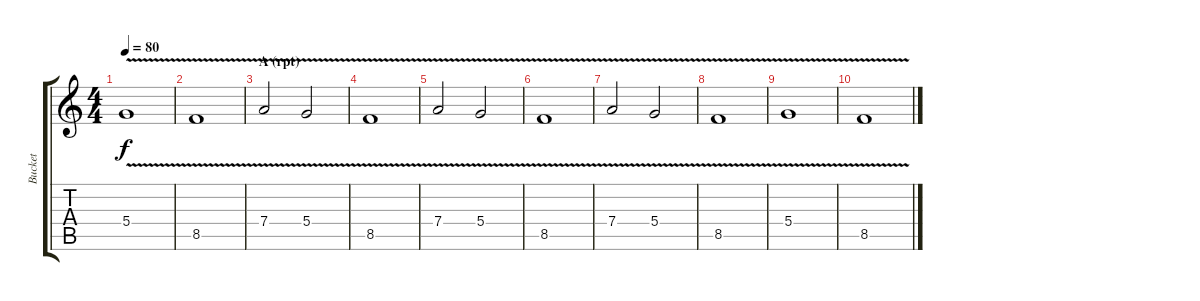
\track ("Bucket" "Bucket") {instrument overdrivenguitar}
\staff {score tabs}
\tuning (E4 B3 G3 D3 A2 E2) {hide}
\ts (4 4)
\tempo 80
\clef g2
\ks c
5.4{v}.1{dy f} |
8.5{v}.1 |
\section ("" "A (rpt)")
7.4{v}.2 5.4{v}.2 |
8.5{v}.1 |
7.4{v}.2 5.4{v}.2 |
8.5{v}.1 |
7.4{v}.2 5.4{v}.2 |
8.5{v}.1 |
5.4{v}.1 |
8.5{v}.1
